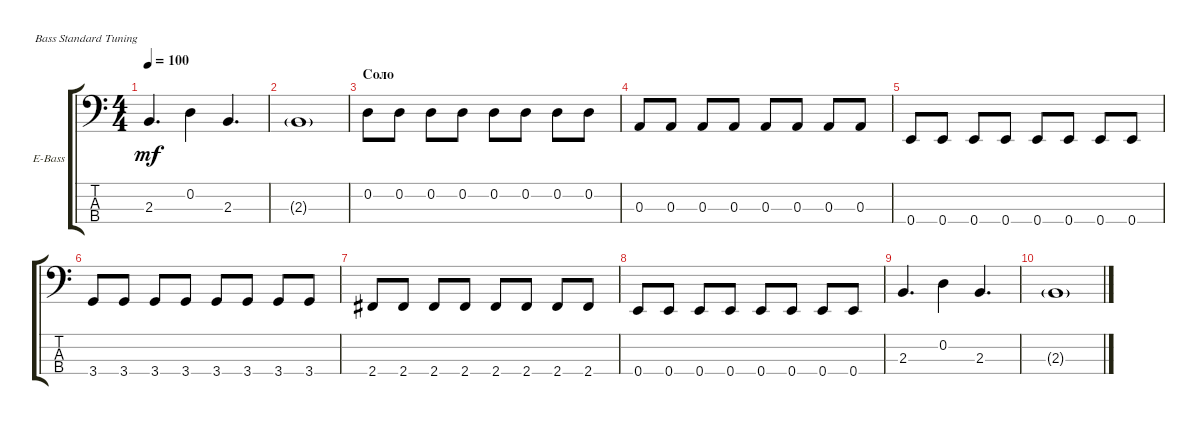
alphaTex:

\defaultSystemsLayout 4
\bracketExtendMode groupsimilarinstruments
\firstSystemTrackNameOrientation horizontal
\otherSystemsTrackNameOrientation horizontal
\track ("А. Андреев" "E-Bass") {instrument electricbassfinger}
\staff {score tabs}
\tuning (G2 D2 A1 E1)
\ts (4 4)
\tempo 100
\clef f4
\ks c
2.3.4{d dy mf} 0.2.4 2.3.4{d} |
2.3{g}.1 |
\section ("" "Соло")
0.2.8 0.2.8 0.2.8 0.2.8 0.2.8 0.2.8 0.2.8 0.2.8 |
0.3.8 0.3.8 0.3.8 0.3.8 0.3.8 0.3.8 0.3.8 0.3.8 |
0.4.8 0.4.8 0.4.8 0.4.8 0.4.8 0.4.8 0.4.8 0.4.8 |
3.4.8 3.4.8 3.4.8 3.4.8 3.4.8 3.4.8 3.4.8 3.4.8 |
2.4.8 2.4.8 2.4.8 2.4.8 2.4.8 2.4.8 2.4.8 2.4.8 |
0.4.8 0.4.8 0.4.8 0.4.8 0.4.8 0.4.8 0.4.8 0.4.8 |
2.3.4{d} 0.2.4 2.3.4{d} |
2.3{g}.1
